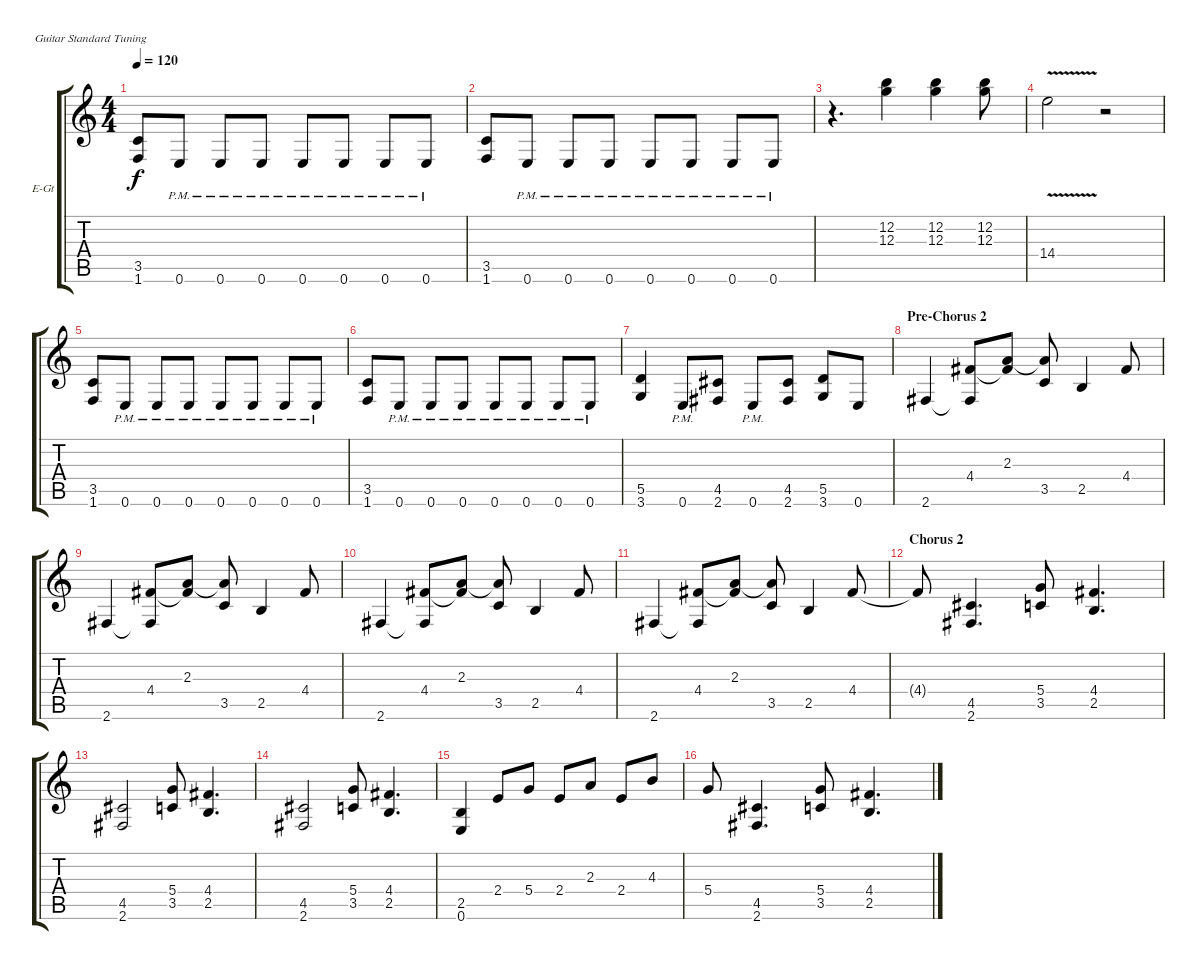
\bracketExtendMode groupsimilarinstruments
\firstSystemTrackNameOrientation horizontal
\otherSystemsTrackNameOrientation horizontal
\track ("Kirk Lead 2" "E-Gt") {instrument distortionguitar}
\staff {score tabs}
\tuning (E4 B3 G3 D3 A2 E2)
\ts (4 4)
\tempo 120
\clef g2
\ks c
(3.5 1.6).8{dy f} 0.6{pm}.8 0.6{pm}.8 0.6{pm}.8 0.6{pm}.8 0.6{pm}.8 0.6{pm}.8 0.6{pm}.8 |
(3.5 1.6).8 0.6{pm}.8 0.6{pm}.8 0.6{pm}.8 0.6{pm}.8 0.6{pm}.8 0.6{pm}.8 0.6{pm}.8 |
r.4{d} (12.2 12.3).4 (12.2 12.3).4 (12.2 12.3).8 |
14.4{v}.2 r.2 |
(3.5 1.6).8 0.6{pm}.8 0.6{pm}.8 0.6{pm}.8 0.6{pm}.8 0.6{pm}.8 0.6{pm}.8 0.6{pm}.8 |
(3.5 1.6).8 0.6{pm}.8 0.6{pm}.8 0.6{pm}.8 0.6{pm}.8 0.6{pm}.8 0.6{pm}.8 0.6{pm}.8 |
(5.5 3.6).4 0.6{pm}.8 (4.5 2.6).8 0.6{pm}.8 (4.5 2.6).8 (5.5 3.6).8 0.6.8 |
\section ("" "Pre-Chorus 2")
2.6.4 (4.4 2.6{t}).8 (2.3 4.4{t}).8 (2.3{t} 3.5).8 2.5.4 4.4.8 |
2.6.4 (4.4 2.6{t}).8 (2.3 4.4{t}).8 (2.3{t} 3.5).8 2.5.4 4.4.8 |
2.6.4 (4.4 2.6{t}).8 (2.3 4.4{t}).8 (2.3{t} 3.5).8 2.5.4 4.4.8 |
2.6.4 (4.4 2.6{t}).8 (2.3 4.4{t}).8 (2.3{t} 3.5).8 2.5.4 4.4.8 |
\section ("" "Chorus 2 ")
4.4{t}.8 (4.5 2.6).4{d} (5.4 3.5).8 (4.4 2.5).4{d} |
(4.5 2.6).2 (5.4 3.5).8 (4.4 2.5).4{d} |
(4.5 2.6).2 (5.4 3.5).8 (4.4 2.5).4{d} |
(2.5 0.6).4 2.4.8 5.4.8 2.4.8 2.3.8 2.4.8 4.3.8 |
5.4.8 (4.5 2.6).4{d} (5.4 3.5).8 (4.4 2.5).4{d}
